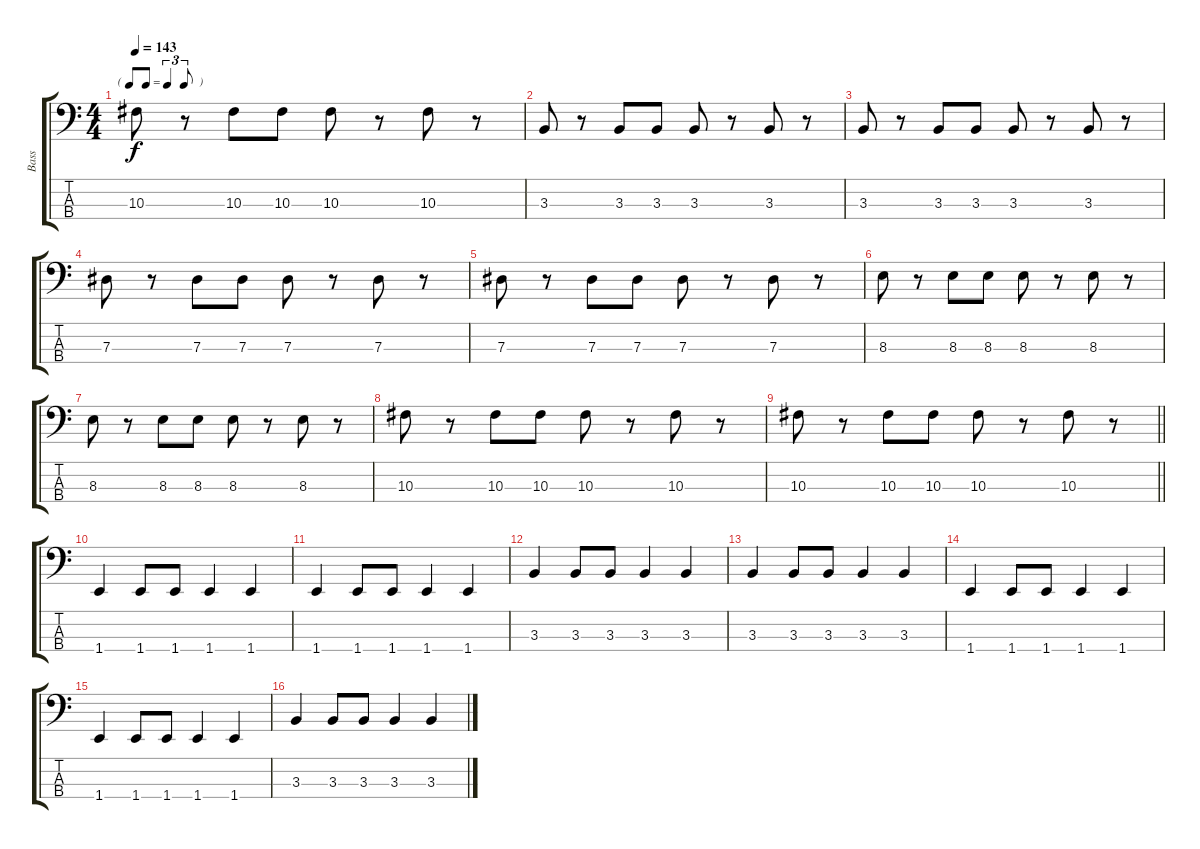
\track ("Bass" "Bass") {instrument electricbasspick}
\staff {score tabs}
\tuning (Gb2 Db2 Ab1 Eb1) {hide}
\ts (4 4)
\tf triplet8th
\tempo 143
\clef f4
\ks c
10.3.8{dy f} r.8 10.3.8 10.3.8 10.3.8 r.8 10.3.8 r.8 |
3.3.8 r.8 3.3.8 3.3.8 3.3.8 r.8 3.3.8 r.8 |
3.3.8 r.8 3.3.8 3.3.8 3.3.8 r.8 3.3.8 r.8 |
7.3.8 r.8 7.3.8 7.3.8 7.3.8 r.8 7.3.8 r.8 |
7.3.8 r.8 7.3.8 7.3.8 7.3.8 r.8 7.3.8 r.8 |
8.3.8 r.8 8.3.8 8.3.8 8.3.8 r.8 8.3.8 r.8 |
8.3.8 r.8 8.3.8 8.3.8 8.3.8 r.8 8.3.8 r.8 |
10.3.8 r.8 10.3.8 10.3.8 10.3.8 r.8 10.3.8 r.8 |
\barLineRight lightlight
10.3.8 r.8 10.3.8 10.3.8 10.3.8 r.8 10.3.8 r.8 |
\section ("" "")
1.4.4 1.4.8 1.4.8 1.4.4 1.4.4 |
1.4.4 1.4.8 1.4.8 1.4.4 1.4.4 |
3.3.4 3.3.8 3.3.8 3.3.4 3.3.4 |
3.3.4 3.3.8 3.3.8 3.3.4 3.3.4 |
1.4.4 1.4.8 1.4.8 1.4.4 1.4.4 |
1.4.4 1.4.8 1.4.8 1.4.4 1.4.4 |
3.3.4 3.3.8 3.3.8 3.3.4 3.3.4
